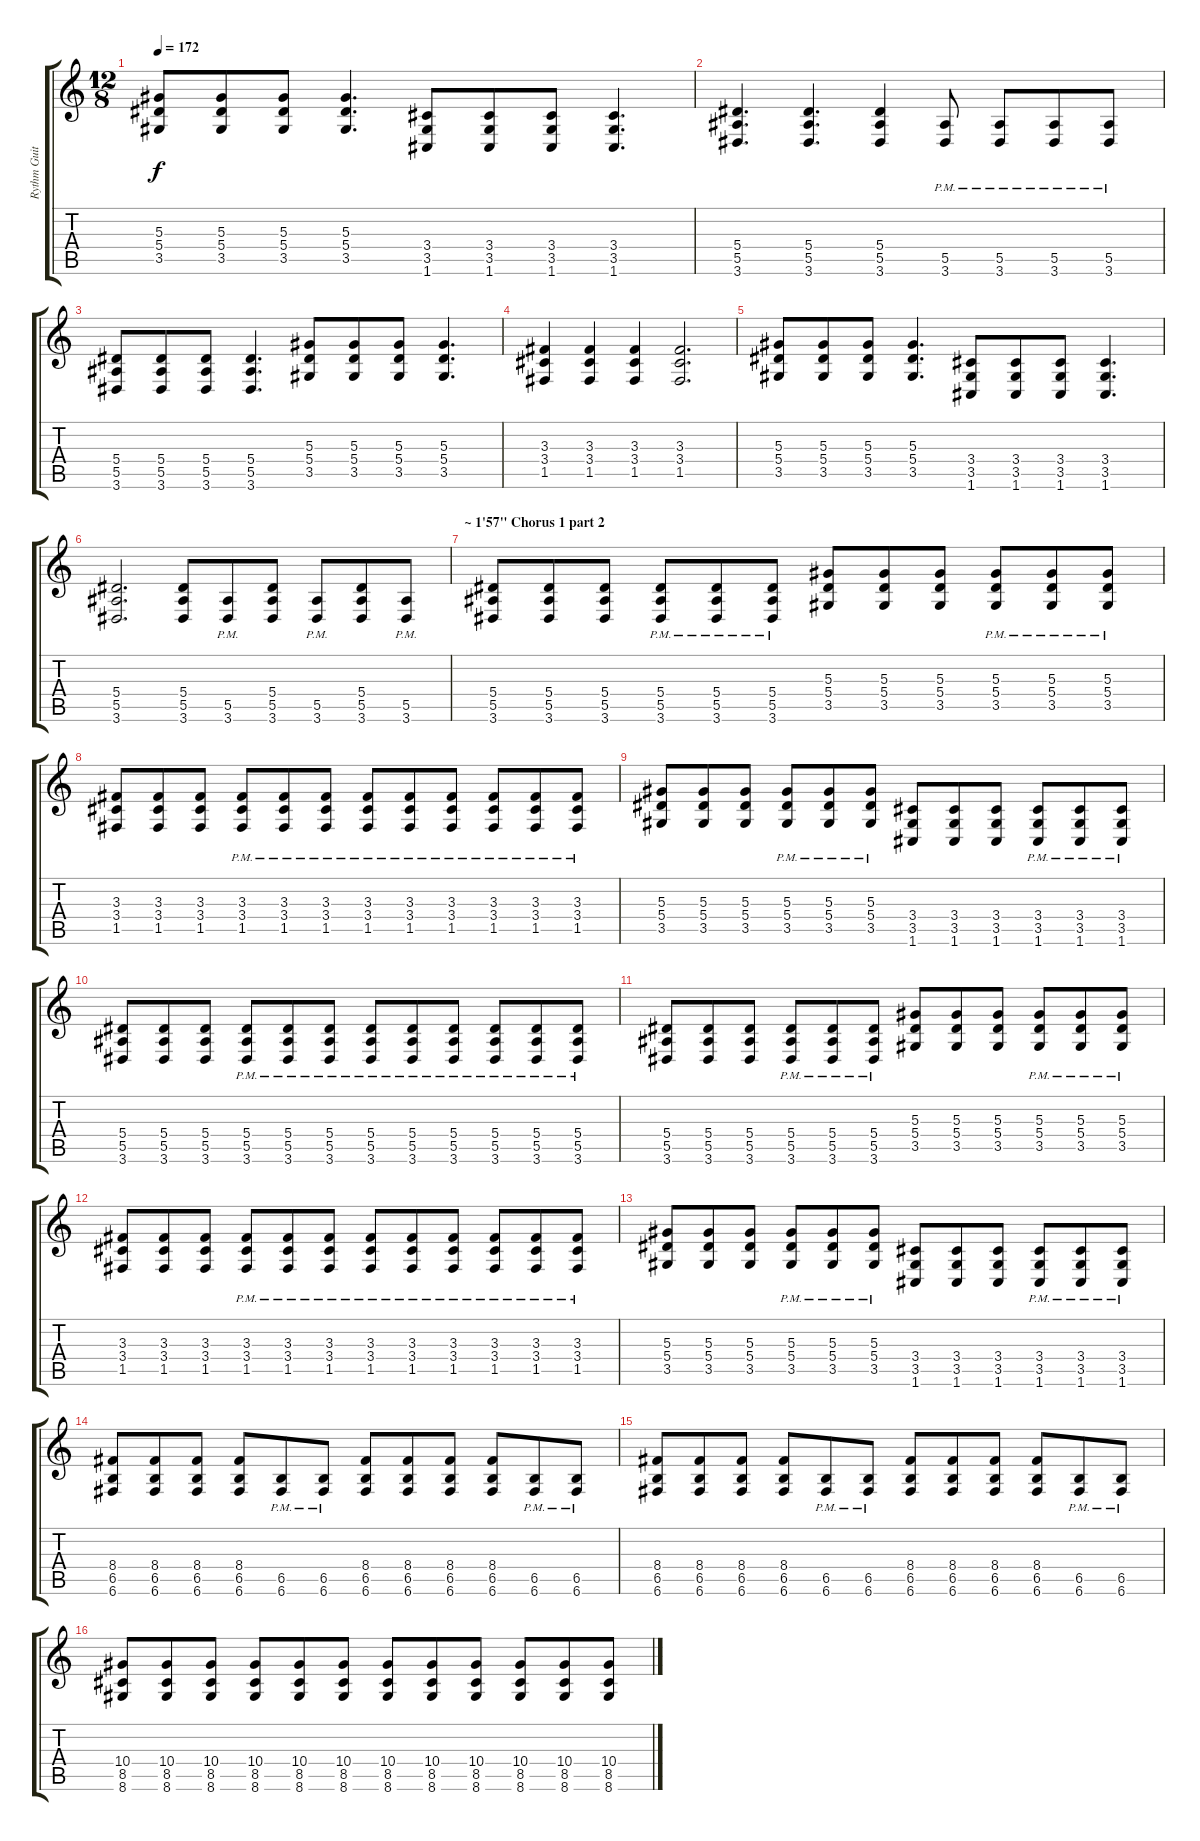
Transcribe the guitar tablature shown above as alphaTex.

\track ("Rythm Guitar - Matthias Schuler" "Rythm Guit") {instrument distortionguitar}
\staff {score tabs}
\tuning (C4 G3 Eb3 Bb2 F2 C2) {hide}
\ts (12 8)
\tempo 172
\clef g2
\ks c
(5.3 5.4 3.5).8{dy f} (5.3 5.4 3.5).8 (5.3 5.4 3.5).8 (5.3 5.4 3.5).4{d} (3.4 3.5 1.6).8 (3.4 3.5 1.6).8 (3.4 3.5 1.6).8 (3.4 3.5 1.6).4{d} |
(5.4 5.5 3.6).4{d} (5.4 5.5 3.6).4{d} (5.4 5.5 3.6).4 (5.5{pm} 3.6{pm}).8 (5.5{pm} 3.6{pm}).8 (5.5{pm} 3.6{pm}).8 (5.5{pm} 3.6{pm}).8 |
(5.4 5.5 3.6).8 (5.4 5.5 3.6).8 (5.4 5.5 3.6).8 (5.4 5.5 3.6).4{d} (5.3 5.4 3.5).8 (5.3 5.4 3.5).8 (5.3 5.4 3.5).8 (5.3 5.4 3.5).4{d} |
(3.3 3.4 1.5).4 (3.3 3.4 1.5).4 (3.3 3.4 1.5).4 (3.3 3.4 1.5).2{d} |
(5.3 5.4 3.5).8 (5.3 5.4 3.5).8 (5.3 5.4 3.5).8 (5.3 5.4 3.5).4{d} (3.4 3.5 1.6).8 (3.4 3.5 1.6).8 (3.4 3.5 1.6).8 (3.4 3.5 1.6).4{d} |
(5.4 5.5 3.6).2{d} (5.4 5.5 3.6).8 (5.5{pm} 3.6{pm}).8 (5.4 5.5 3.6).8 (5.5{pm} 3.6{pm}).8 (5.4 5.5 3.6).8 (5.5{pm} 3.6{pm}).8 |
\section ("" "~ 1'57\" Chorus 1 part 2")
(5.4 5.5 3.6).8 (5.4 5.5 3.6).8 (5.4 5.5 3.6).8 (5.4{pm} 5.5{pm} 3.6{pm}).8 (5.4{pm} 5.5{pm} 3.6{pm}).8 (5.4{pm} 5.5{pm} 3.6{pm}).8 (5.3 5.4 3.5).8 (5.3 5.4 3.5).8 (5.3 5.4 3.5).8 (5.3{pm} 5.4{pm} 3.5{pm}).8 (5.3{pm} 5.4{pm} 3.5{pm}).8 (5.3{pm} 5.4{pm} 3.5{pm}).8 |
(3.3 3.4 1.5).8 (3.3 3.4 1.5).8 (3.3 3.4 1.5).8 (3.3{pm} 3.4{pm} 1.5{pm}).8 (3.3{pm} 3.4{pm} 1.5{pm}).8 (3.3{pm} 3.4{pm} 1.5{pm}).8 (3.3{pm} 3.4{pm} 1.5{pm}).8 (3.3{pm} 3.4{pm} 1.5{pm}).8 (3.3{pm} 3.4{pm} 1.5{pm}).8 (3.3{pm} 3.4{pm} 1.5{pm}).8 (3.3{pm} 3.4{pm} 1.5{pm}).8 (3.3{pm} 3.4{pm} 1.5{pm}).8 |
(5.3 5.4 3.5).8 (5.3 5.4 3.5).8 (5.3 5.4 3.5).8 (5.3{pm} 5.4{pm} 3.5{pm}).8 (5.3{pm} 5.4{pm} 3.5{pm}).8 (5.3{pm} 5.4{pm} 3.5{pm}).8 (3.4 3.5 1.6).8 (3.4 3.5 1.6).8 (3.4 3.5 1.6).8 (3.4{pm} 3.5{pm} 1.6{pm}).8 (3.4{pm} 3.5{pm} 1.6{pm}).8 (3.4{pm} 3.5{pm} 1.6{pm}).8 |
(5.4 5.5 3.6).8 (5.4 5.5 3.6).8 (5.4 5.5 3.6).8 (5.4{pm} 5.5{pm} 3.6{pm}).8 (5.4{pm} 5.5{pm} 3.6{pm}).8 (5.4{pm} 5.5{pm} 3.6{pm}).8 (5.4{pm} 5.5{pm} 3.6{pm}).8 (5.4{pm} 5.5{pm} 3.6{pm}).8 (5.4{pm} 5.5{pm} 3.6{pm}).8 (5.4{pm} 5.5{pm} 3.6{pm}).8 (5.4{pm} 5.5{pm} 3.6{pm}).8 (5.4{pm} 5.5{pm} 3.6{pm}).8 |
(5.4 5.5 3.6).8 (5.4 5.5 3.6).8 (5.4 5.5 3.6).8 (5.4{pm} 5.5{pm} 3.6{pm}).8 (5.4{pm} 5.5{pm} 3.6{pm}).8 (5.4{pm} 5.5{pm} 3.6{pm}).8 (5.3 5.4 3.5).8 (5.3 5.4 3.5).8 (5.3 5.4 3.5).8 (5.3{pm} 5.4{pm} 3.5{pm}).8 (5.3{pm} 5.4{pm} 3.5{pm}).8 (5.3{pm} 5.4{pm} 3.5{pm}).8 |
(3.3 3.4 1.5).8 (3.3 3.4 1.5).8 (3.3 3.4 1.5).8 (3.3{pm} 3.4{pm} 1.5{pm}).8 (3.3{pm} 3.4{pm} 1.5{pm}).8 (3.3{pm} 3.4{pm} 1.5{pm}).8 (3.3{pm} 3.4{pm} 1.5{pm}).8 (3.3{pm} 3.4{pm} 1.5{pm}).8 (3.3{pm} 3.4{pm} 1.5{pm}).8 (3.3{pm} 3.4{pm} 1.5{pm}).8 (3.3{pm} 3.4{pm} 1.5{pm}).8 (3.3{pm} 3.4{pm} 1.5{pm}).8 |
(5.3 5.4 3.5).8 (5.3 5.4 3.5).8 (5.3 5.4 3.5).8 (5.3{pm} 5.4{pm} 3.5{pm}).8 (5.3{pm} 5.4{pm} 3.5{pm}).8 (5.3{pm} 5.4{pm} 3.5{pm}).8 (3.4 3.5 1.6).8 (3.4 3.5 1.6).8 (3.4 3.5 1.6).8 (3.4{pm} 3.5{pm} 1.6{pm}).8 (3.4{pm} 3.5{pm} 1.6{pm}).8 (3.4{pm} 3.5{pm} 1.6{pm}).8 |
(8.4 6.5 6.6).8 (8.4 6.5 6.6).8 (8.4 6.5 6.6).8 (8.4 6.5 6.6).8 (6.5{pm} 6.6{pm}).8 (6.5{pm} 6.6{pm}).8 (8.4 6.5 6.6).8 (8.4 6.5 6.6).8 (8.4 6.5 6.6).8 (8.4 6.5 6.6).8 (6.5{pm} 6.6{pm}).8 (6.5{pm} 6.6{pm}).8 |
(8.4 6.5 6.6).8 (8.4 6.5 6.6).8 (8.4 6.5 6.6).8 (8.4 6.5 6.6).8 (6.5{pm} 6.6{pm}).8 (6.5{pm} 6.6{pm}).8 (8.4 6.5 6.6).8 (8.4 6.5 6.6).8 (8.4 6.5 6.6).8 (8.4 6.5 6.6).8 (6.5{pm} 6.6{pm}).8 (6.5{pm} 6.6{pm}).8 |
(10.4 8.5 8.6).8 (10.4 8.5 8.6).8 (10.4 8.5 8.6).8 (10.4 8.5 8.6).8 (10.4 8.5 8.6).8 (10.4 8.5 8.6).8 (10.4 8.5 8.6).8 (10.4 8.5 8.6).8 (10.4 8.5 8.6).8 (10.4 8.5 8.6).8 (10.4 8.5 8.6).8 (10.4 8.5 8.6).8
